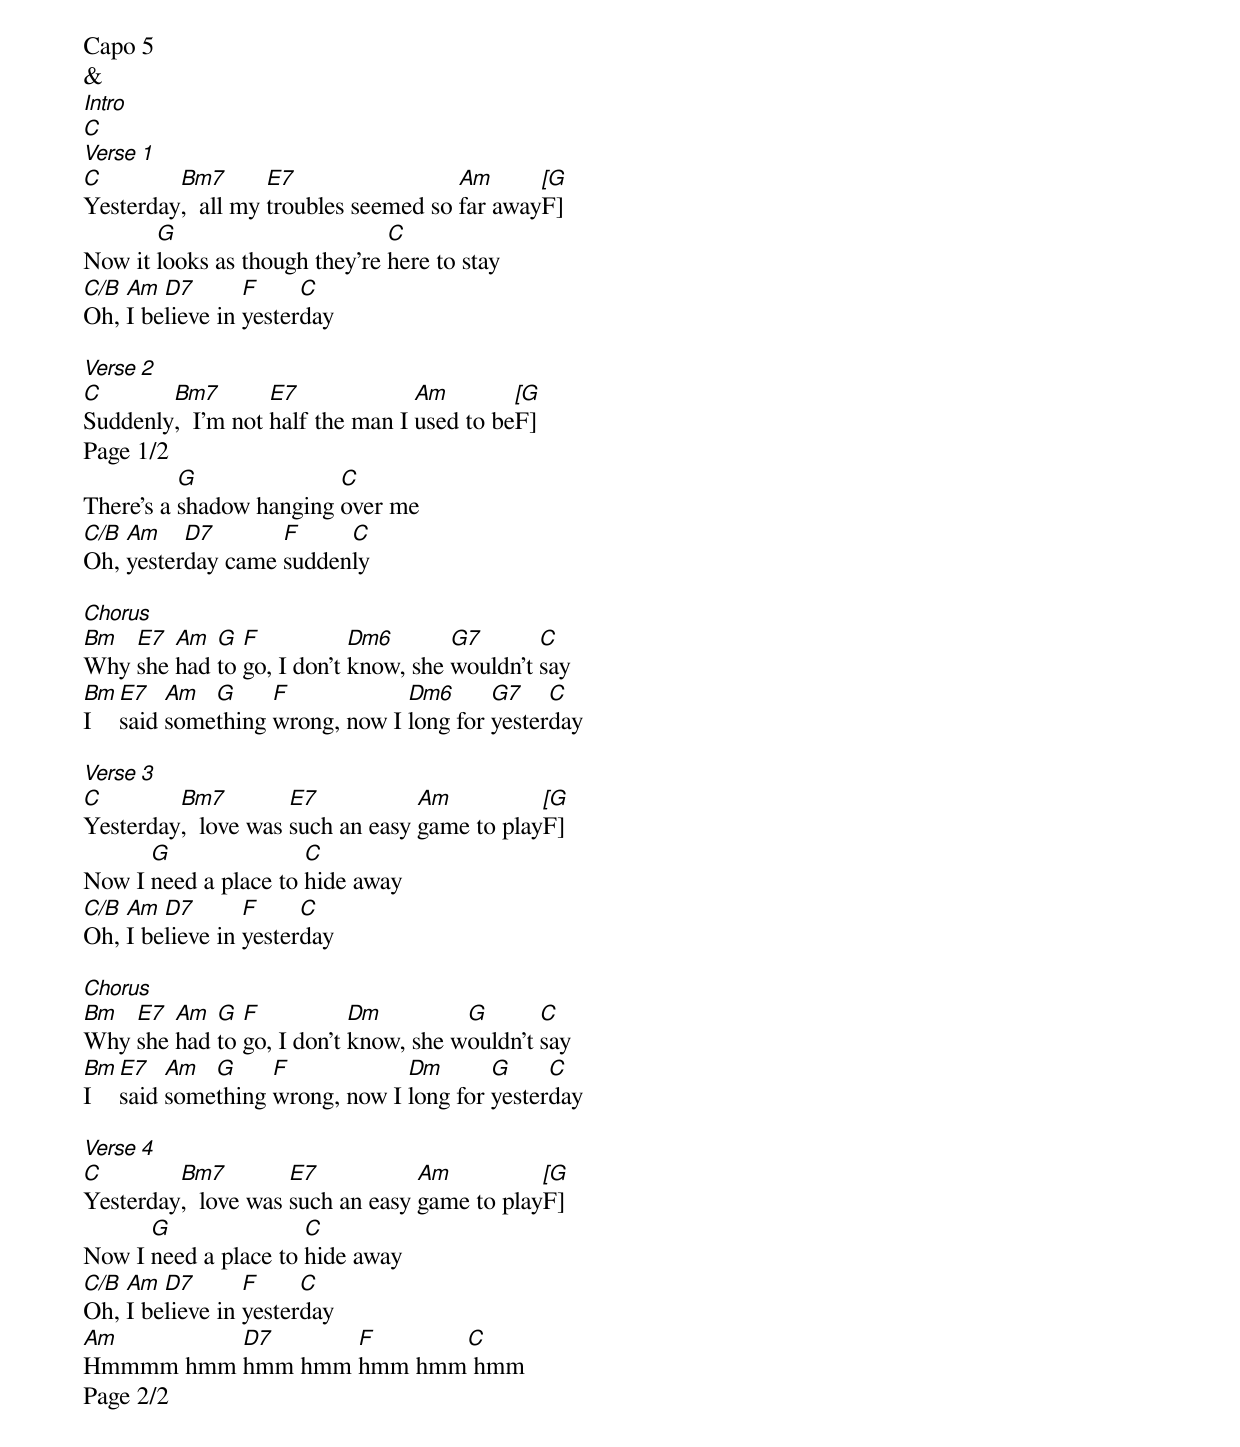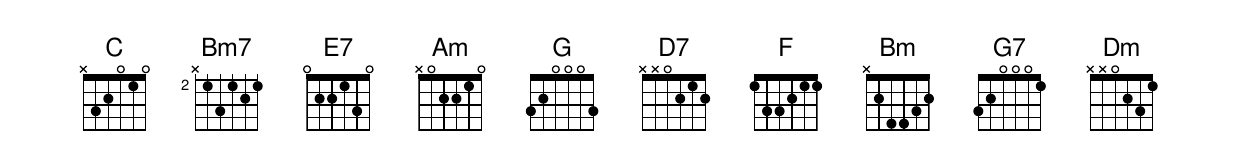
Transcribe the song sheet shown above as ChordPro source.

Capo 5
&
[Intro]
[C]
[Verse 1]
[C]Yesterday[Bm7],  all my [E7]troubles seemed so [Am]far away[[G]F]
Now it [G]looks as though they're [C]here to stay
[C/B]Oh, [Am]I be[D7]lieve in [F]yester[C]day

[Verse 2]
[C]Suddenly[Bm7],  I'm not [E7]half the man I [Am]used to be[[G]F]
Page 1/2
There's a [G]shadow hanging [C]over me
[C/B]Oh, [Am]yester[D7]day came [F]sudden[C]ly

[Chorus]
[Bm]Why [E7]she [Am]had [G]to [F]go, I don't [Dm6]know, she [G7]wouldn't [C]say
[Bm]I  [E7]said [Am]some[G]thing [F]wrong, now I [Dm6]long for [G7]yester[C]day

[Verse 3]
[C]Yesterday[Bm7],  love was [E7]such an easy [Am]game to play[[G]F]
Now I [G]need a place to [C]hide away
[C/B]Oh, [Am]I be[D7]lieve in [F]yester[C]day

[Chorus]
[Bm]Why [E7]she [Am]had [G]to [F]go, I don't [Dm]know, she w[G]ouldn't [C]say
[Bm]I  [E7]said [Am]some[G]thing [F]wrong, now I [Dm]long for [G]yester[C]day

[Verse 4]
[C]Yesterday[Bm7],  love was [E7]such an easy [Am]game to play[[G]F]
Now I [G]need a place to [C]hide away
[C/B]Oh, [Am]I be[D7]lieve in [F]yester[C]day
[Am]Hmmmm hmm [D7]hmm hmm [F]hmm hmm[C] hmm
Page 2/2
